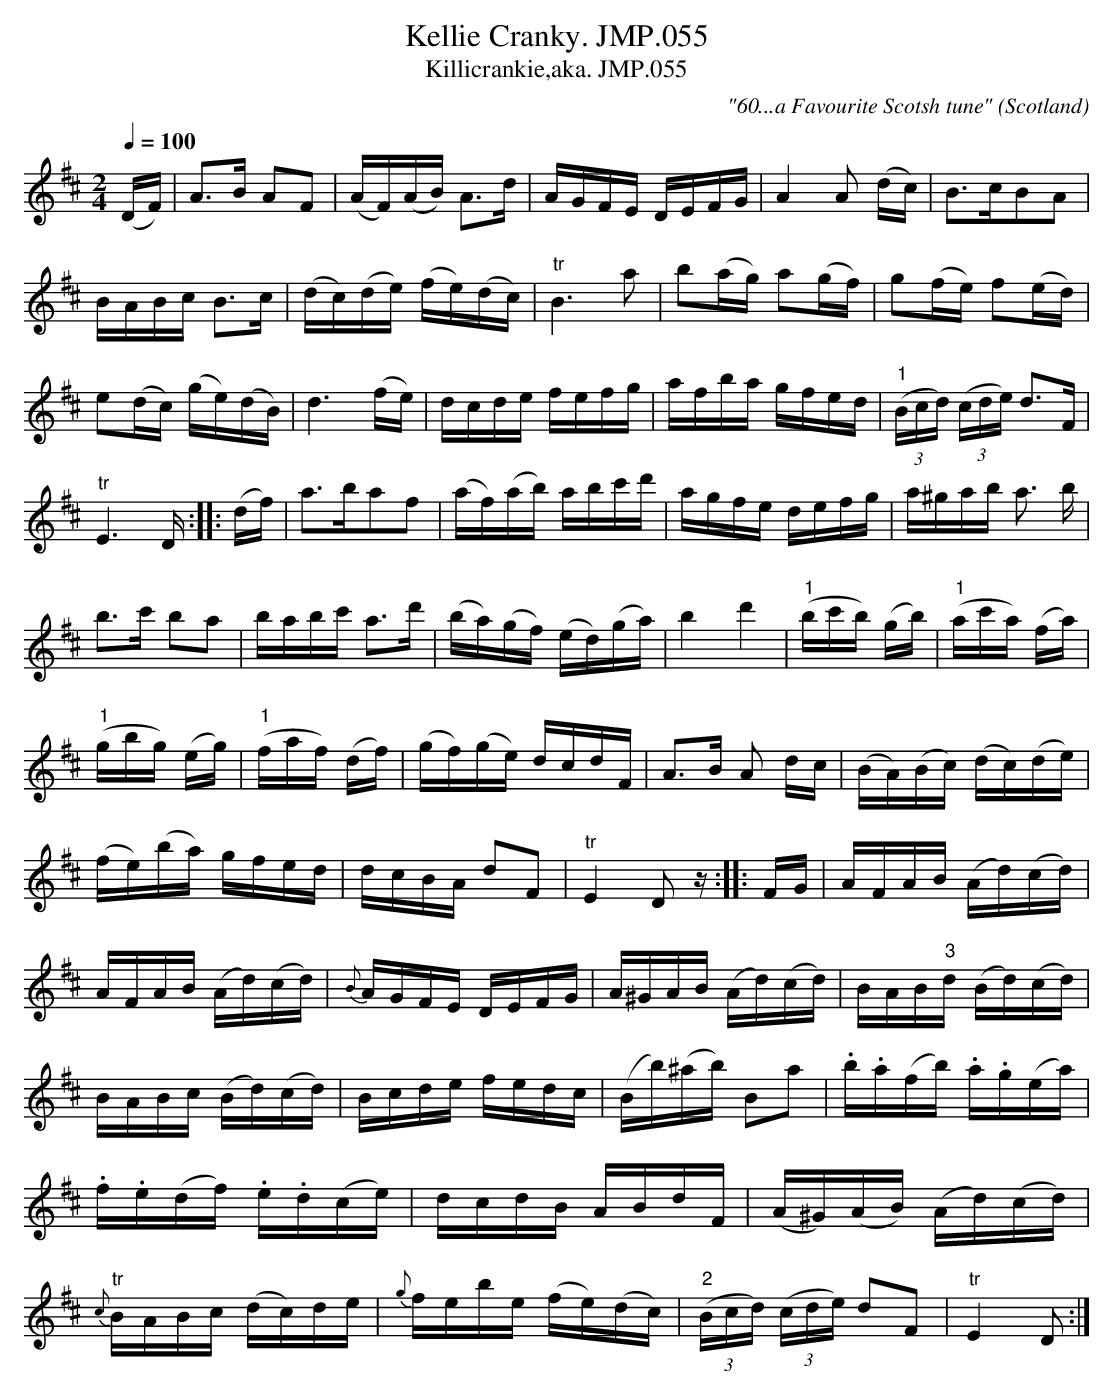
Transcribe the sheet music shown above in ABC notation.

X:1
T:Kellie Cranky. JMP.055
T:Killicrankie,aka. JMP.055
C:"60...a Favourite Scotsh tune"
L:1/16
M:2/4
O:Scotland
Q:1/4=100
K:D major
(DF) | A3B A2F2 | (AF)(AB) A3d | AGFE DEFG | A4 A2 (dc) |\
B3cB2A2 |  BABc B3c | (dc)(de) (fe)(dc) | "tr"B6 a2 |\
b2(ag) a2(gf) | g2(fe) f2(ed) |  e2(dc) (ge)(dB) | d6 (fe) |\
dcde fefg | afba gfed | "1" ((3Bcd) ((3cde) d3F |\
"tr" E6 D :: (df) | a3ba2f2 | (af)(ab) abc'd' | agfe defg |\
a^gab a3 b | b3c' b2a2 | babc' a3d' | (ba)(gf) (ed)(ga) |\
b4d'4 | "1"(bc'b) (gb) |"1" (ac'a) (fa) | "1" (gbg) (eg) |\
"1" (faf) (df) | (gf)(ge) dcdF | A3B A2 dc | (BA)(Bc) (dc)(de) |\
(fe)(ba) gfed | dcBA d2F2 | "tr"E4 D2 z :: FG |\
AFAB (Ad)(cd) | AFAB (Ad)(cd) | {B}AGFE DEFG |\
A^GAB (Ad)(cd) | BAB"3"d (Bd)(cd) |  BABc (Bd)(cd) |\
Bcde fedc | (Bb)(^ab) B2a2 | .b.a(fb) .a.g(ea) |\
.f.e(df) .e.d(ce) | dcdB ABdF | (A^G)(AB)  (Ad)(cd) |\
{c} "tr"BABc (dc)de | {g}febe (fe)(dc) |\
"2"((3Bcd) ((3cde) d2F2 | "tr" E4 D2 :|
